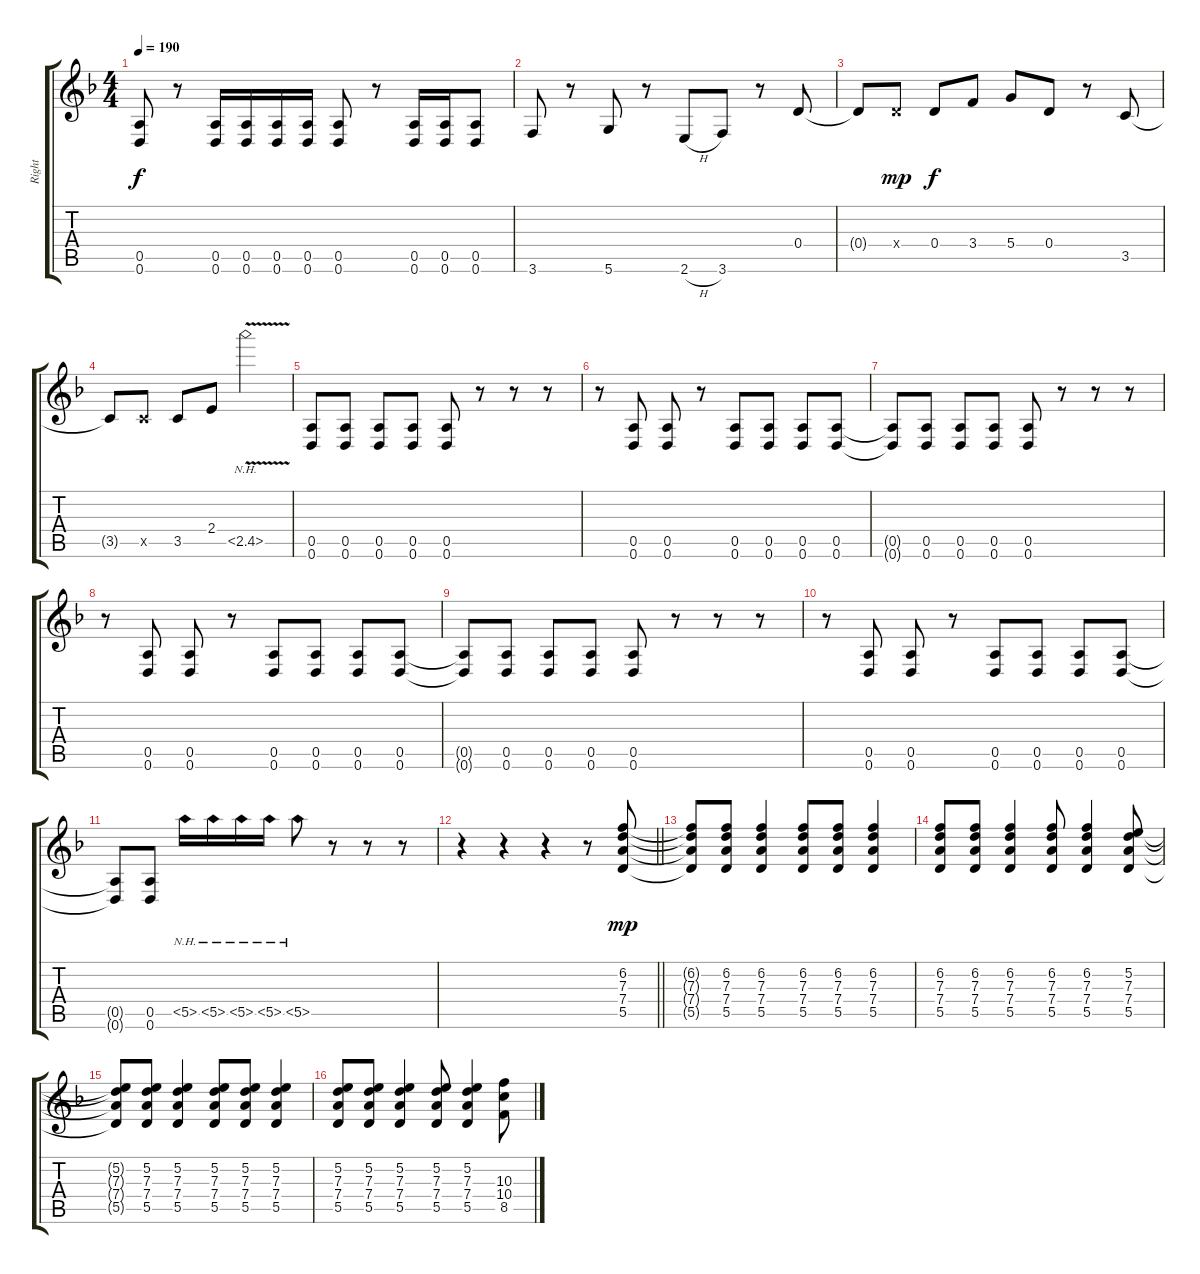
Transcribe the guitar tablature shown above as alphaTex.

\track ("Right" "Right") {instrument overdrivenguitar}
\staff {score tabs}
\tuning (E4 B3 G3 D3 A2 D2) {hide}
\ts (4 4)
\tempo 190
\clef g2
\ks dminor
(0.5{t} 0.6{t}).8{dy f} r.8 (0.5 0.6).16 (0.5 0.6).16 (0.5 0.6).16 (0.5 0.6).16 (0.5 0.6).8 r.8 (0.5 0.6).16 (0.5 0.6).16 (0.5 0.6).8 |
3.6.8 r.8 5.6.8 r.8 2.6{h}.8 3.6.8 r.8 0.4.8 |
0.4{t}.8 0.4{x}.8{dy mp} 0.4.8{dy f} 3.4.8 5.4.8 0.4.8 r.8 3.5.8 |
3.5{t}.8 3.5{x}.8 3.5.8 2.4.8 2.5{nh v}.2 |
(0.5 0.6).8 (0.5 0.6).8 (0.5 0.6).8 (0.5 0.6).8 (0.5 0.6).8 r.8 r.8 r.8 |
r.8 (0.5 0.6).8 (0.5 0.6).8 r.8 (0.5 0.6).8 (0.5 0.6).8 (0.5 0.6).8 (0.5 0.6).8 |
(0.5{t} 0.6{t}).8 (0.5 0.6).8 (0.5 0.6).8 (0.5 0.6).8 (0.5 0.6).8 r.8 r.8 r.8 |
r.8 (0.5 0.6).8 (0.5 0.6).8 r.8 (0.5 0.6).8 (0.5 0.6).8 (0.5 0.6).8 (0.5 0.6).8 |
(0.5{t} 0.6{t}).8 (0.5 0.6).8 (0.5 0.6).8 (0.5 0.6).8 (0.5 0.6).8 r.8 r.8 r.8 |
r.8 (0.5 0.6).8 (0.5 0.6).8 r.8 (0.5 0.6).8 (0.5 0.6).8 (0.5 0.6).8 (0.5 0.6).8 |
(0.5{t} 0.6{t}).8 (0.5 0.6).8 5.5{nh}.16 5.5{nh}.16 5.5{nh}.16 5.5{nh}.16 5.5{nh}.8 r.8 r.8 r.8 |
\barLineRight lightlight
r.4 r.4 r.4 r.8 (6.2 7.3 7.4 5.5).8{dy mp} |
(6.2{t} 7.3{t} 7.4{t} 5.5{t}).8 (6.2 7.3 7.4 5.5).8 (6.2 7.3 7.4 5.5).4 (6.2 7.3 7.4 5.5).8 (6.2 7.3 7.4 5.5).8 (6.2 7.3 7.4 5.5).4 |
(6.2 7.3 7.4 5.5).8 (6.2 7.3 7.4 5.5).8 (6.2 7.3 7.4 5.5).4 (6.2 7.3 7.4 5.5).8 (6.2 7.3 7.4 5.5).4 (5.2 7.3 7.4 5.5).8 |
(5.2{t} 7.3{t} 7.4{t} 5.5{t}).8 (5.2 7.3 7.4 5.5).8 (5.2 7.3 7.4 5.5).4 (5.2 7.3 7.4 5.5).8 (5.2 7.3 7.4 5.5).8 (5.2 7.3 7.4 5.5).4 |
(5.2 7.3 7.4 5.5).8 (5.2 7.3 7.4 5.5).8 (5.2 7.3 7.4 5.5).4 (5.2 7.3 7.4 5.5).8 (5.2 7.3 7.4 5.5).4 (10.3 10.4 8.5).8
